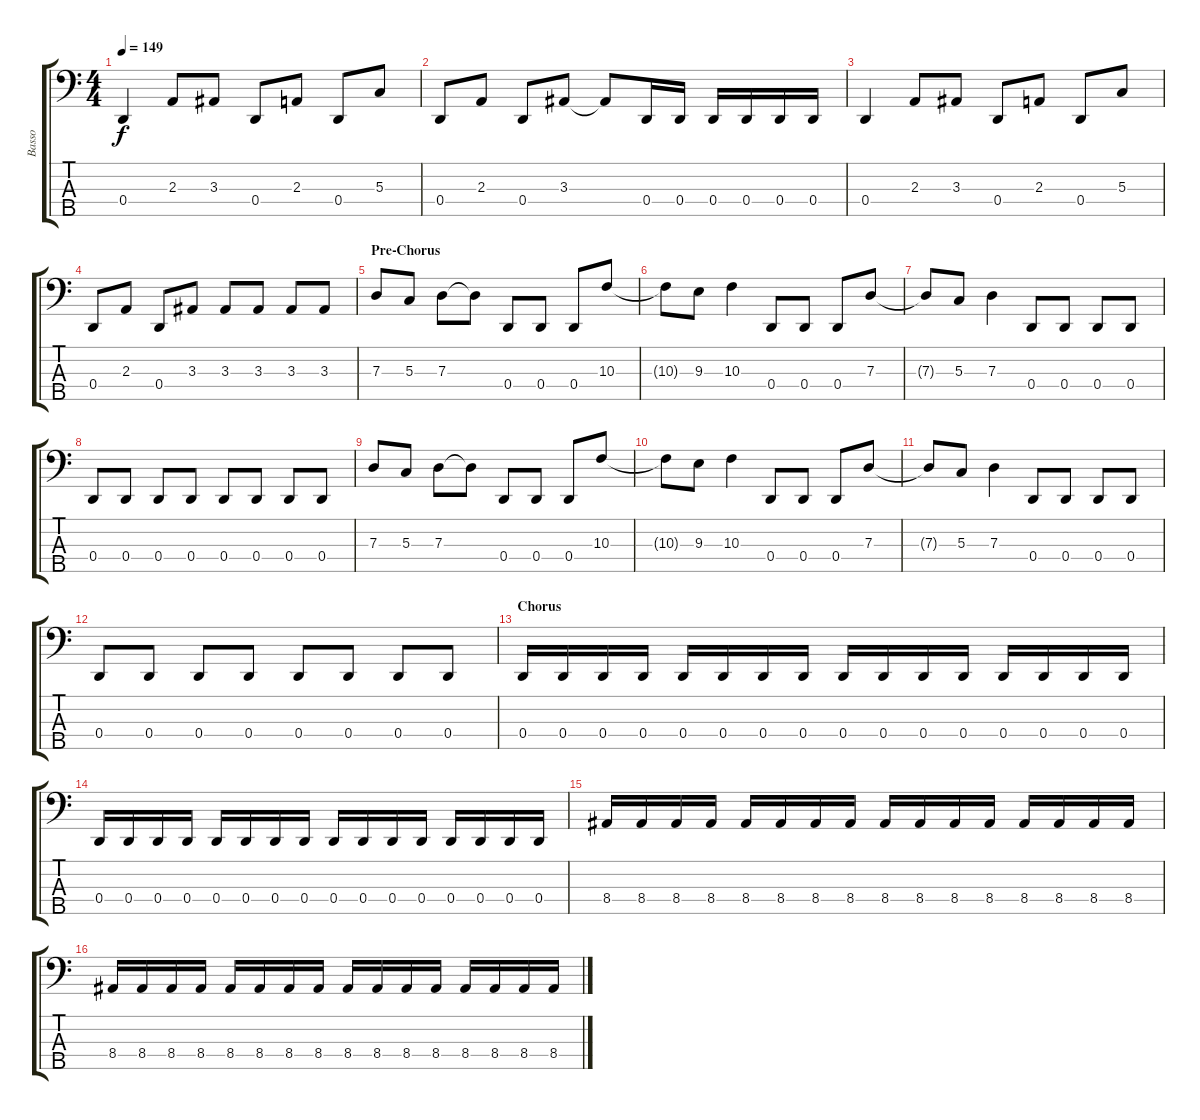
\track ("Basso" "Basso") {instrument electricbasspick}
\staff {score tabs}
\tuning (F2 C2 G1 D1 A0) {hide}
\ts (4 4)
\tempo 149
\clef f4
\ks c
0.4.4{dy f} 2.3.8 3.3.8 0.4.8 2.3.8 0.4.8 5.3.8 |
0.4.8 2.3.8 0.4.8 3.3.8 3.3{t}.8 0.4.16 0.4.16 0.4.16 0.4.16 0.4.16 0.4.16 |
0.4.4 2.3.8 3.3.8 0.4.8 2.3.8 0.4.8 5.3.8 |
0.4.8 2.3.8 0.4.8 3.3.8 3.3.8 3.3.8 3.3.8 3.3.8 |
\section ("" "Pre-Chorus")
7.3.8 5.3.8 7.3.8 7.3{t}.8 0.4.8 0.4.8 0.4.8 10.3.8 |
10.3{t}.8 9.3.8 10.3.4 0.4.8 0.4.8 0.4.8 7.3.8 |
7.3{t}.8 5.3.8 7.3.4 0.4.8 0.4.8 0.4.8 0.4.8 |
0.4.8 0.4.8 0.4.8 0.4.8 0.4.8 0.4.8 0.4.8 0.4.8 |
7.3.8 5.3.8 7.3.8 7.3{t}.8 0.4.8 0.4.8 0.4.8 10.3.8 |
10.3{t}.8 9.3.8 10.3.4 0.4.8 0.4.8 0.4.8 7.3.8 |
7.3{t}.8 5.3.8 7.3.4 0.4.8 0.4.8 0.4.8 0.4.8 |
0.4.8 0.4.8 0.4.8 0.4.8 0.4.8 0.4.8 0.4.8 0.4.8 |
\section ("" "Chorus")
0.4.16 0.4.16 0.4.16 0.4.16 0.4.16 0.4.16 0.4.16 0.4.16 0.4.16 0.4.16 0.4.16 0.4.16 0.4.16 0.4.16 0.4.16 0.4.16 |
0.4.16 0.4.16 0.4.16 0.4.16 0.4.16 0.4.16 0.4.16 0.4.16 0.4.16 0.4.16 0.4.16 0.4.16 0.4.16 0.4.16 0.4.16 0.4.16 |
8.4.16 8.4.16 8.4.16 8.4.16 8.4.16 8.4.16 8.4.16 8.4.16 8.4.16 8.4.16 8.4.16 8.4.16 8.4.16 8.4.16 8.4.16 8.4.16 |
8.4.16 8.4.16 8.4.16 8.4.16 8.4.16 8.4.16 8.4.16 8.4.16 8.4.16 8.4.16 8.4.16 8.4.16 8.4.16 8.4.16 8.4.16 8.4.16
